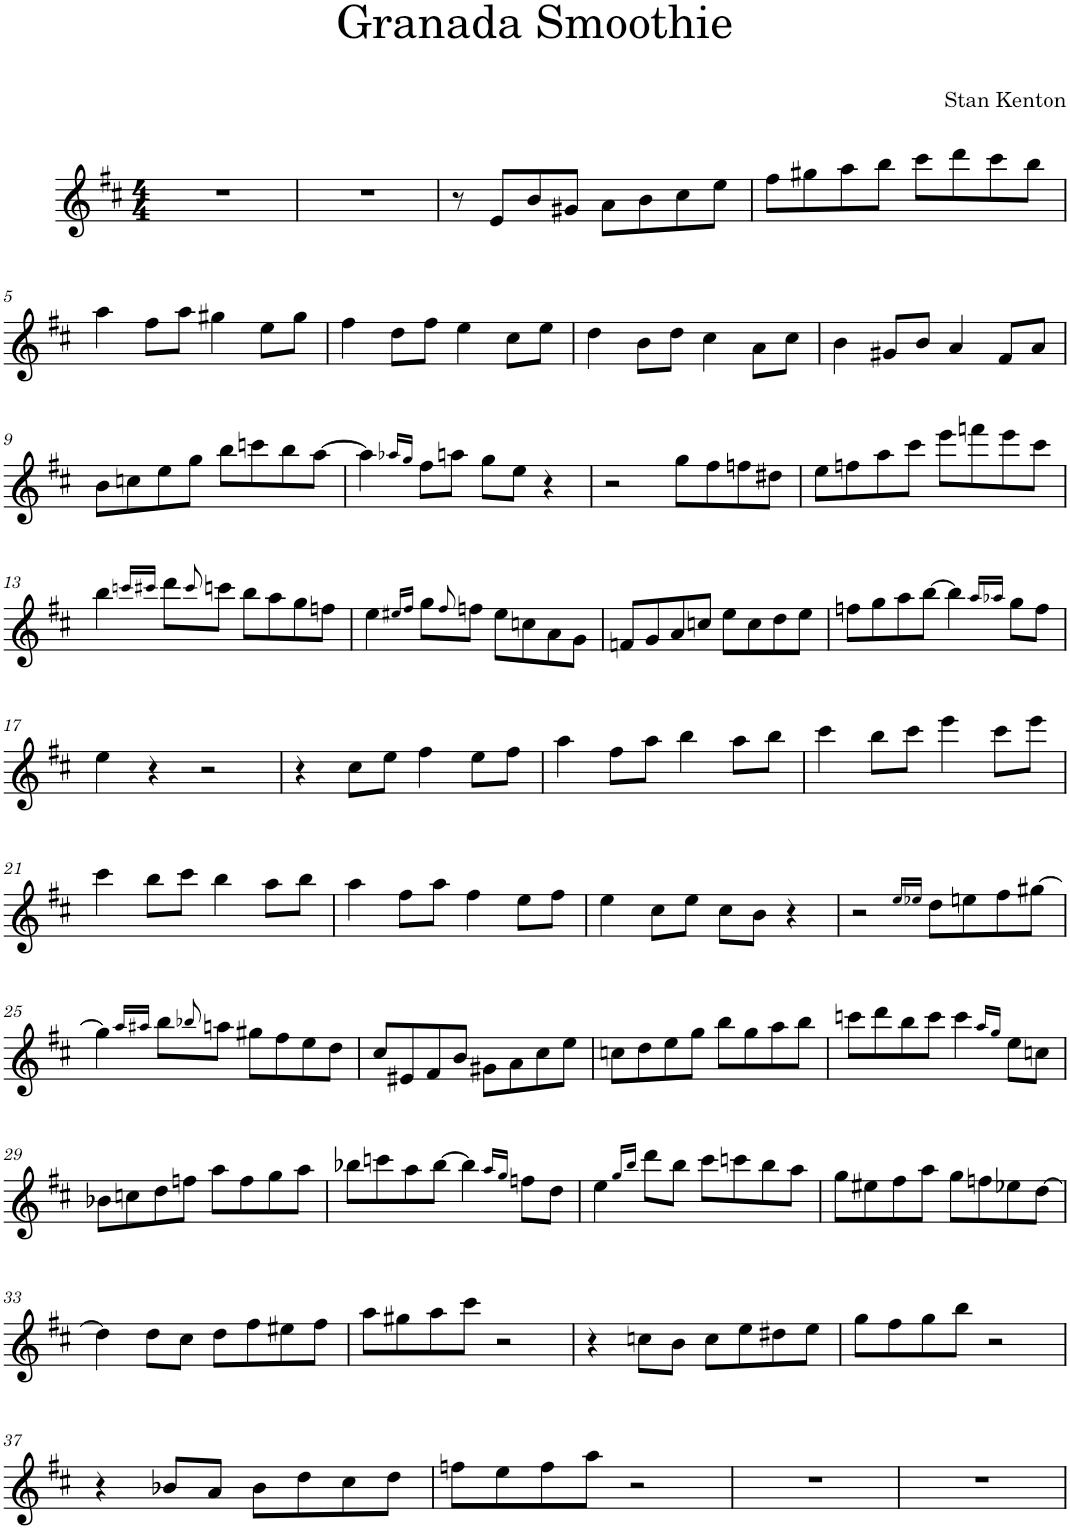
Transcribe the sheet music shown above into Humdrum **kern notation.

**kern
*part1
*staff1
*I"Baritone Saxophone
*I'Bar. Sax.
*clefG2
*Trd12c21
*k[f#c#]
*M4/4
=1
1r
=2
1r
=3
8r
8e/L
8b/
8g#X/J
8a\L
8b\
8cc#\
8ee\J
=4
8ff#\L
8gg#X\
8aa\
8bb\J
8ccc#\L
8ddd\
8ccc#\
8bb\J
!!LO:LB:g=z
=5
4aa\
8ff#\L
8aa\J
4gg#X\
8ee\L
8gg#\J
=6
4ff#\
8dd\L
8ff#\J
4ee\
8cc#\L
8ee\J
=7
4dd\
8b\L
8dd\J
4cc#\
8a\L
8cc#\J
=8
4b\
8g#X/L
8b/J
4a/
8f#/L
8a/J
!!LO:LB:g=z
=9
8b\L
8ccn\
8ee\
8gg\J
8bb\L
8cccn\
8bb\
[8aa\J
=10
4aa\]
16qaa-X/LL
16qgg/JJ
8ff#\L
8aan\J
8gg\L
8ee\J
4r
=11
2r
8gg\L
8ff#\
8ffn\
8dd#X\J
=12
8ee\L
8ffn\
8aa\
8ccc#\J
8eee\L
8fffn\
8eee\
8ccc#\J
!!LO:LB:g=z
=13
4bb\
16qcccn/LL
16qccc#X/JJ
8ddd\L
8qccc#/
8cccn\J
8bb\L
8aa\
8gg\
8ffn\J
=14
4ee\
16qee#X/LL
16qff#/JJ
8gg\L
8qff#/
8ffn\J
8ee#\L
8ccn\
8a\
8g\J
=15
8fn/L
8g/
8a/
8ccn/J
8ee\L
8cc\
8dd\
8ee\J
=16
8ffn\L
8gg\
8aa\
[8bb\J
4bb\]
16qaa/LL
16qaa-X/JJ
8gg\L
8ff\J
!!LO:LB:g=z
=17
4ee\
4r
2r
=18
4r
8cc#\L
8ee\J
4ff#\
8ee\L
8ff#\J
=19
4aa\
8ff#\L
8aa\J
4bb\
8aa\L
8bb\J
=20
4ccc#\
8bb\L
8ccc#\J
4eee\
8ccc#\L
8eee\J
!!LO:LB:g=z
=21
4ccc#\
8bb\L
8ccc#\J
4bb\
8aa\L
8bb\J
=22
4aa\
8ff#\L
8aa\J
4ff#\
8ee\L
8ff#\J
=23
4ee\
8cc#\L
8ee\J
8cc#\L
8b\J
4r
=24
2r
16qee/LL
16qee-X/JJ
8dd\L
8een\
8ff#\
[8gg#X\J
!!LO:LB:g=z
=25
4gg#\]
16qaa/LL
16qaa#X/JJ
8bb\L
8qbb-X/
8aan\J
8gg#X\L
8ff#\
8ee\
8dd\J
=26
8cc#/L
8e#X/
8f#/
8b/J
8g#X\L
8a\
8cc#\
8ee\J
=27
8ccn\L
8dd\
8ee\
8gg\J
8bb\L
8gg\
8aa\
8bb\J
=28
8cccn\L
8ddd\
8bb\
8ccc\J
4ccc\
16qaa/LL
16qgg/JJ
8ee\L
8ccn\J
!!LO:LB:g=z
=29
8b-X\L
8ccn\
8dd\
8ffn\J
8aa\L
8ff\
8gg\
8aa\J
=30
8bb-X\L
8cccn\
8aa\
[8bb-\J
4bb-\]
16qaa/LL
16qgg/JJ
8ffn\L
8dd\J
=31
4ee\
16qgg/LL
16qbb/JJ
8ddd\L
8bb\J
8ccc#\L
8cccn\
8bb\
8aa\J
=32
8gg\L
8ee#X\
8ff#\
8aa\J
8gg\L
8ffn\
8ee-X\
[8dd\J
!!LO:LB:g=z
=33
4dd\]
8dd\L
8cc#\J
8dd\L
8ff#\
8ee#X\
8ff#\J
=34
8aa\L
8gg#X\
8aa\
8ccc#\J
2r
=35
4r
8ccn\L
8b\J
8cc\L
8ee\
8dd#X\
8ee\J
=36
8gg\L
8ff#\
8gg\
8bb\J
2r
!!LO:LB:g=z
=37
4r
8b-X/L
8a/J
8b-\L
8dd\
8cc#\
8dd\J
=38
8ffn\L
8ee\
8ff\
8aa\J
2r
=39
1r
=40
1r
=
*-
